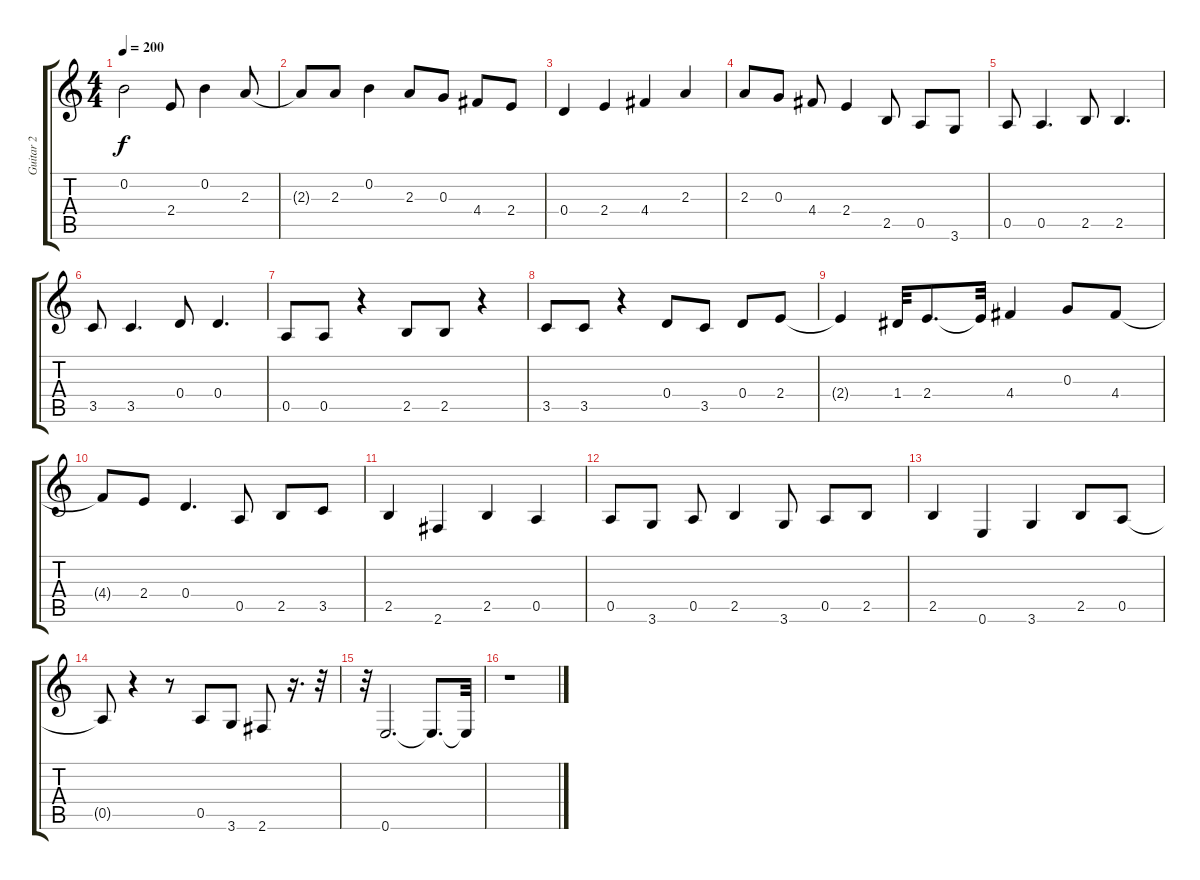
\track ("Guitar 2" "Guitar 2") {instrument electricguitarmuted}
\staff {score tabs}
\tuning (E4 B3 G3 D3 A2 E2) {hide}
\ts (4 4)
\tempo 200
\clef g2
\ks c
0.2.2{dy f} 2.4.8 0.2.4 2.3.8 |
2.3{t}.8 2.3.8 0.2.4 2.3.8 0.3.8 4.4.8 2.4.8 |
0.4.4 2.4.4 4.4.4 2.3.4 |
2.3.8 0.3.8 4.4.8 2.4.4 2.5.8 0.5.8 3.6.8 |
0.5.8 0.5.4{d} 2.5.8 2.5.4{d} |
3.5.8 3.5.4{d} 0.4.8 0.4.4{d} |
0.5.8 0.5.8 r.4 2.5.8 2.5.8 r.4 |
3.5.8 3.5.8 r.4 0.4.8 3.5.8 0.4.8 2.4.8 |
2.4{t}.4 1.4.32 2.4.8{d} 2.4{t}.32 4.4.4 0.3.8 4.4.8 |
4.4{t}.8 2.4.8 0.4.4{d} 0.5.8 2.5.8 3.5.8 |
2.5.4 2.6.4 2.5.4 0.5.4 |
0.5.8 3.6.8 0.5.8 2.5.4 3.6.8 0.5.8 2.5.8 |
2.5.4 0.6.4 3.6.4 2.5.8 0.5.8 |
0.5{t}.8 r.4 r.8 0.5.8 3.6.8 2.6.8 r.16{d} r.32 |
r.32 0.6.2{d} 0.6{t}.8{d} 0.6{t}.32 |
r.1
